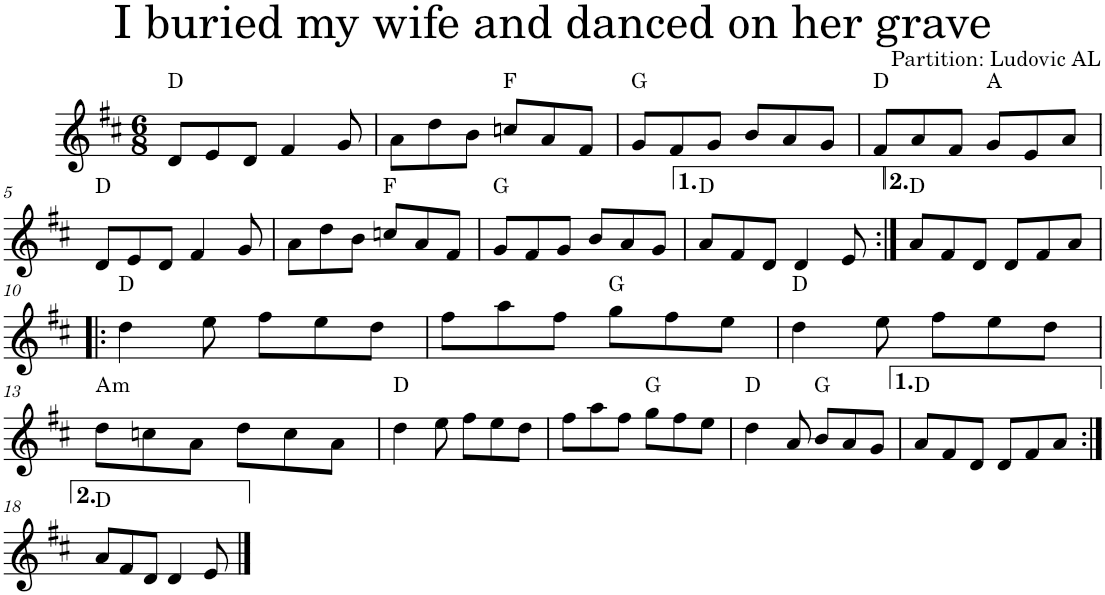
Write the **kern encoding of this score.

**kern	**harte
*part1	*part1
*staff1	*
*I"Violon	*
*I'Vln.	*
*clefG2	*
*k[f#c#]	*
*M6/8	*
=1	=1
8d/L	D:maj
8e/	.
8d/J	.
4f#/	.
8g/	.
=2	=2
8a\L	.
8dd\	.
8b\J	.
8ccn/L	F:maj
8a/	.
8f#/J	.
=3	=3
8g/L	G:maj
8f#/	.
8g/J	.
8b/L	.
8a/	.
8g/J	.
=4	=4
8f#/L	D:maj
8a/	.
8f#/J	.
8g/L	A:maj
8e/	.
8a/J	.
!!LO:LB:g=z
=5	=5
8d/L	D:maj
8e/	.
8d/J	.
4f#/	.
8g/	.
=6	=6
8a\L	.
8dd\	.
8b\J	.
8ccn/L	F:maj
8a/	.
8f#/J	.
=7	=7
8g/L	G:maj
8f#/	.
8g/J	.
8b/L	.
8a/	.
8g/J	.
=8	=8
8a/L	D:maj
8f#/	.
8d/J	.
4d/	.
8e/	.
=9:|!	=9:|!
8a/L	D:maj
8f#/	.
8d/J	.
8d/L	.
8f#/	.
8a/J	.
!!LO:LB:g=z
=10!|:	=10!|:
4dd\	D:maj
8ee\	.
8ff#\L	.
8ee\	.
8dd\J	.
=11	=11
8ff#\L	.
8aa\	.
8ff#\J	.
8gg\L	G:maj
8ff#\	.
8ee\J	.
=12	=12
4dd\	D:maj
8ee\	.
8ff#\L	.
8ee\	.
8dd\J	.
!!LO:LB:g=z
=13	=13
!	!LO:H:kt=m
8dd\L	A:min
8ccn\	.
8a\J	.
8dd\L	.
8cc\	.
8a\J	.
=14	=14
4dd\	D:maj
8ee\	.
8ff#\L	.
8ee\	.
8dd\J	.
=15	=15
8ff#\L	.
8aa\	.
8ff#\J	.
8gg\L	G:maj
8ff#\	.
8ee\J	.
=16	=16
4dd\	D:maj
8a/	.
8b/L	G:maj
8a/	.
8g/J	.
=17	=17
8a/L	D:maj
8f#/	.
8d/J	.
8d/L	.
8f#/	.
8a/J	.
!!LO:LB:g=z
=18:|!	=18:|!
8a/L	D:maj
8f#/	.
8d/J	.
4d/	.
8e/	.
==	==
*-	*-
